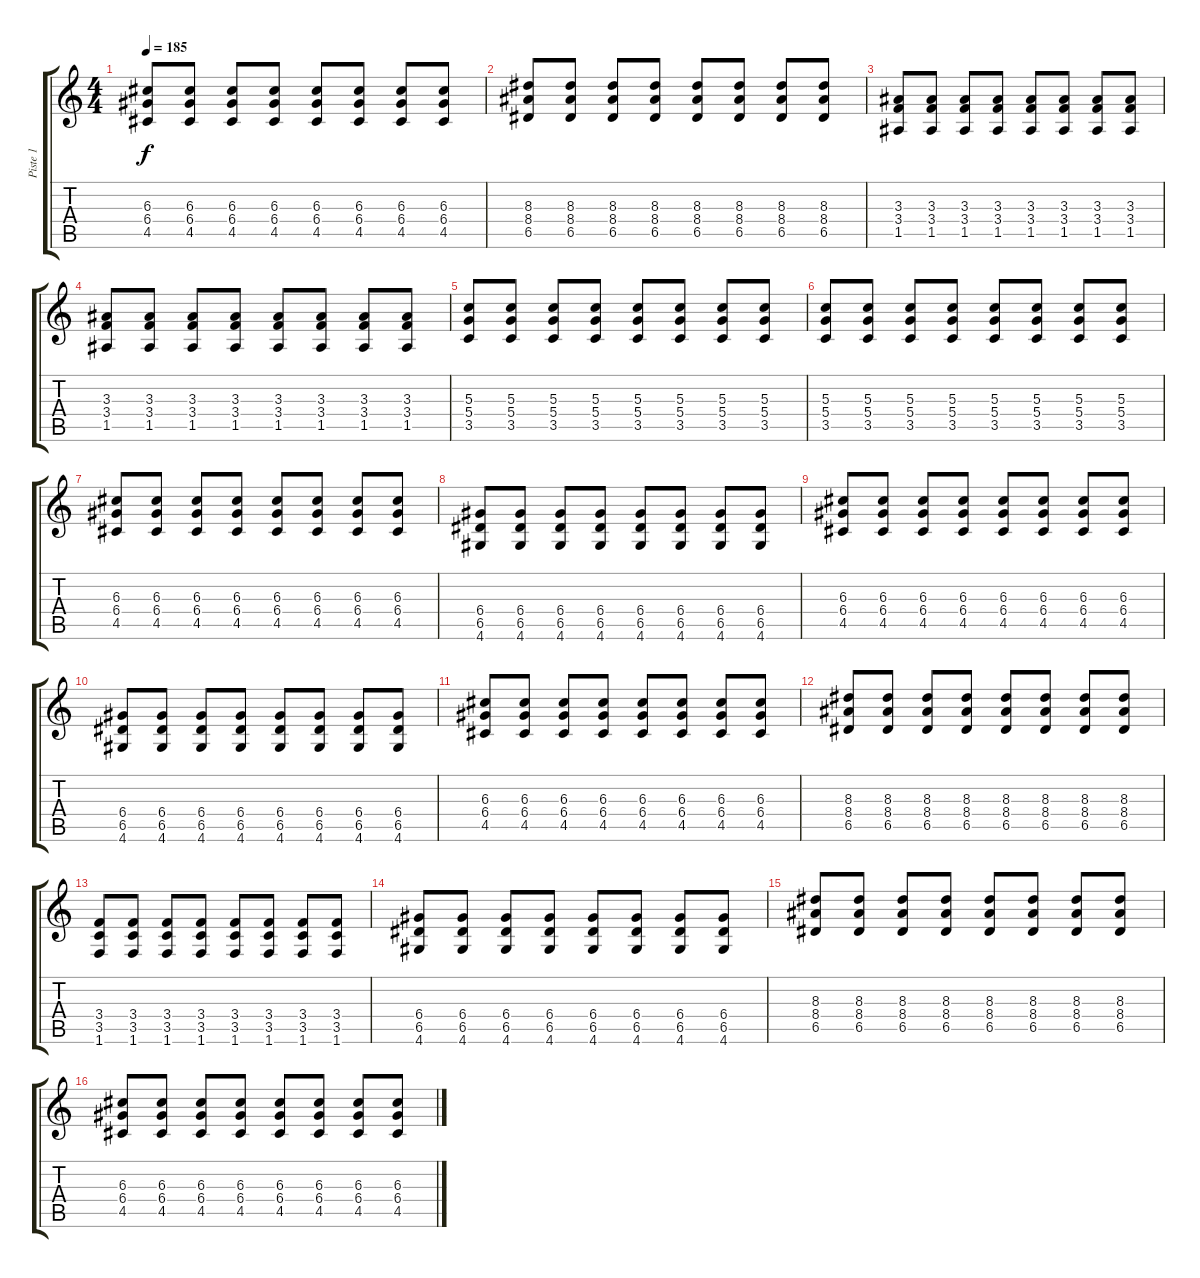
\track ("Piste 1" "Piste 1") {instrument distortionguitar}
\staff {score tabs}
\tuning (E4 B3 G3 D3 A2 E2) {hide}
\ts (4 4)
\tempo 185
\clef g2
\ks c
(6.3 6.4 4.5).8{dy f} (6.3 6.4 4.5).8 (6.3 6.4 4.5).8 (6.3 6.4 4.5).8 (6.3 6.4 4.5).8 (6.3 6.4 4.5).8 (6.3 6.4 4.5).8 (6.3 6.4 4.5).8 |
(8.3 8.4 6.5).8 (8.3 8.4 6.5).8 (8.3 8.4 6.5).8 (8.3 8.4 6.5).8 (8.3 8.4 6.5).8 (8.3 8.4 6.5).8 (8.3 8.4 6.5).8 (8.3 8.4 6.5).8 |
(3.3 3.4 1.5).8 (3.3 3.4 1.5).8 (3.3 3.4 1.5).8 (3.3 3.4 1.5).8 (3.3 3.4 1.5).8 (3.3 3.4 1.5).8 (3.3 3.4 1.5).8 (3.3 3.4 1.5).8 |
(3.3 3.4 1.5).8 (3.3 3.4 1.5).8 (3.3 3.4 1.5).8 (3.3 3.4 1.5).8 (3.3 3.4 1.5).8 (3.3 3.4 1.5).8 (3.3 3.4 1.5).8 (3.3 3.4 1.5).8 |
(5.3 5.4 3.5).8 (5.3 5.4 3.5).8 (5.3 5.4 3.5).8 (5.3 5.4 3.5).8 (5.3 5.4 3.5).8 (5.3 5.4 3.5).8 (5.3 5.4 3.5).8 (5.3 5.4 3.5).8 |
(5.3 5.4 3.5).8 (5.3 5.4 3.5).8 (5.3 5.4 3.5).8 (5.3 5.4 3.5).8 (5.3 5.4 3.5).8 (5.3 5.4 3.5).8 (5.3 5.4 3.5).8 (5.3 5.4 3.5).8 |
(6.3 6.4 4.5).8 (6.3 6.4 4.5).8 (6.3 6.4 4.5).8 (6.3 6.4 4.5).8 (6.3 6.4 4.5).8 (6.3 6.4 4.5).8 (6.3 6.4 4.5).8 (6.3 6.4 4.5).8 |
(6.4 6.5 4.6).8 (6.4 6.5 4.6).8 (6.4 6.5 4.6).8 (6.4 6.5 4.6).8 (6.4 6.5 4.6).8 (6.4 6.5 4.6).8 (6.4 6.5 4.6).8 (6.4 6.5 4.6).8 |
(6.3 6.4 4.5).8 (6.3 6.4 4.5).8 (6.3 6.4 4.5).8 (6.3 6.4 4.5).8 (6.3 6.4 4.5).8 (6.3 6.4 4.5).8 (6.3 6.4 4.5).8 (6.3 6.4 4.5).8 |
(6.4 6.5 4.6).8 (6.4 6.5 4.6).8 (6.4 6.5 4.6).8 (6.4 6.5 4.6).8 (6.4 6.5 4.6).8 (6.4 6.5 4.6).8 (6.4 6.5 4.6).8 (6.4 6.5 4.6).8 |
(6.3 6.4 4.5).8 (6.3 6.4 4.5).8 (6.3 6.4 4.5).8 (6.3 6.4 4.5).8 (6.3 6.4 4.5).8 (6.3 6.4 4.5).8 (6.3 6.4 4.5).8 (6.3 6.4 4.5).8 |
(8.3 8.4 6.5).8 (8.3 8.4 6.5).8 (8.3 8.4 6.5).8 (8.3 8.4 6.5).8 (8.3 8.4 6.5).8 (8.3 8.4 6.5).8 (8.3 8.4 6.5).8 (8.3 8.4 6.5).8 |
(3.4 3.5 1.6).8 (3.4 3.5 1.6).8 (3.4 3.5 1.6).8 (3.4 3.5 1.6).8 (3.4 3.5 1.6).8 (3.4 3.5 1.6).8 (3.4 3.5 1.6).8 (3.4 3.5 1.6).8 |
(6.4 6.5 4.6).8 (6.4 6.5 4.6).8 (6.4 6.5 4.6).8 (6.4 6.5 4.6).8 (6.4 6.5 4.6).8 (6.4 6.5 4.6).8 (6.4 6.5 4.6).8 (6.4 6.5 4.6).8 |
(8.3 8.4 6.5).8 (8.3 8.4 6.5).8 (8.3 8.4 6.5).8 (8.3 8.4 6.5).8 (8.3 8.4 6.5).8 (8.3 8.4 6.5).8 (8.3 8.4 6.5).8 (8.3 8.4 6.5).8 |
(6.3 6.4 4.5).8 (6.3 6.4 4.5).8 (6.3 6.4 4.5).8 (6.3 6.4 4.5).8 (6.3 6.4 4.5).8 (6.3 6.4 4.5).8 (6.3 6.4 4.5).8 (6.3 6.4 4.5).8
